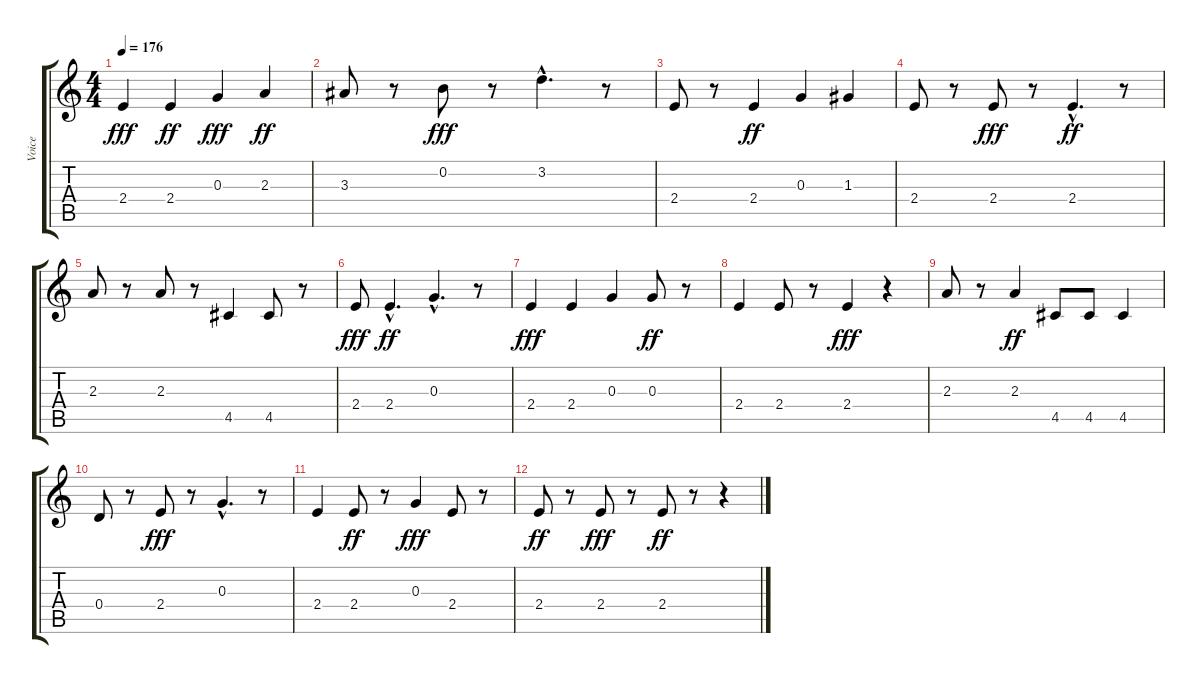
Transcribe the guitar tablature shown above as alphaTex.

\track ("Voice" "Voice") {instrument fretlessbass}
\staff {score tabs}
\tuning (E4 B3 G3 D3 A2 E2) {hide}
\ts (4 4)
\tempo 176
\clef g2
\ks c
2.4.4{dy fff} 2.4.4{dy ff} 0.3.4{dy fff} 2.3.4{dy ff} |
3.3.8 r.8 0.2.8{dy fff} r.8 3.2{hac}.4{d} r.8 |
2.4.8 r.8 2.4.4{dy ff} 0.3.4 1.3.4 |
2.4.8 r.8 2.4.8{dy fff} r.8 2.4{hac}.4{d dy ff} r.8 |
2.3.8 r.8 2.3.8 r.8 4.5.4 4.5.8 r.8 |
2.4.8{dy fff} 2.4{hac}.4{d dy ff} 0.3{hac}.4{d} r.8 |
2.4.4{dy fff} 2.4.4 0.3.4 0.3.8{dy ff} r.8 |
2.4.4 2.4.8 r.8 2.4.4{dy fff} r.4 |
2.3.8 r.8 2.3.4{dy ff} 4.5.8 4.5.8 4.5.4 |
0.4.8 r.8 2.4.8{dy fff} r.8 0.3{hac}.4{d} r.8 |
2.4.4 2.4.8{dy ff} r.8 0.3.4{dy fff} 2.4.8 r.8 |
2.4.8{dy ff} r.8 2.4.8{dy fff} r.8 2.4.8{dy ff} r.8 r.4
